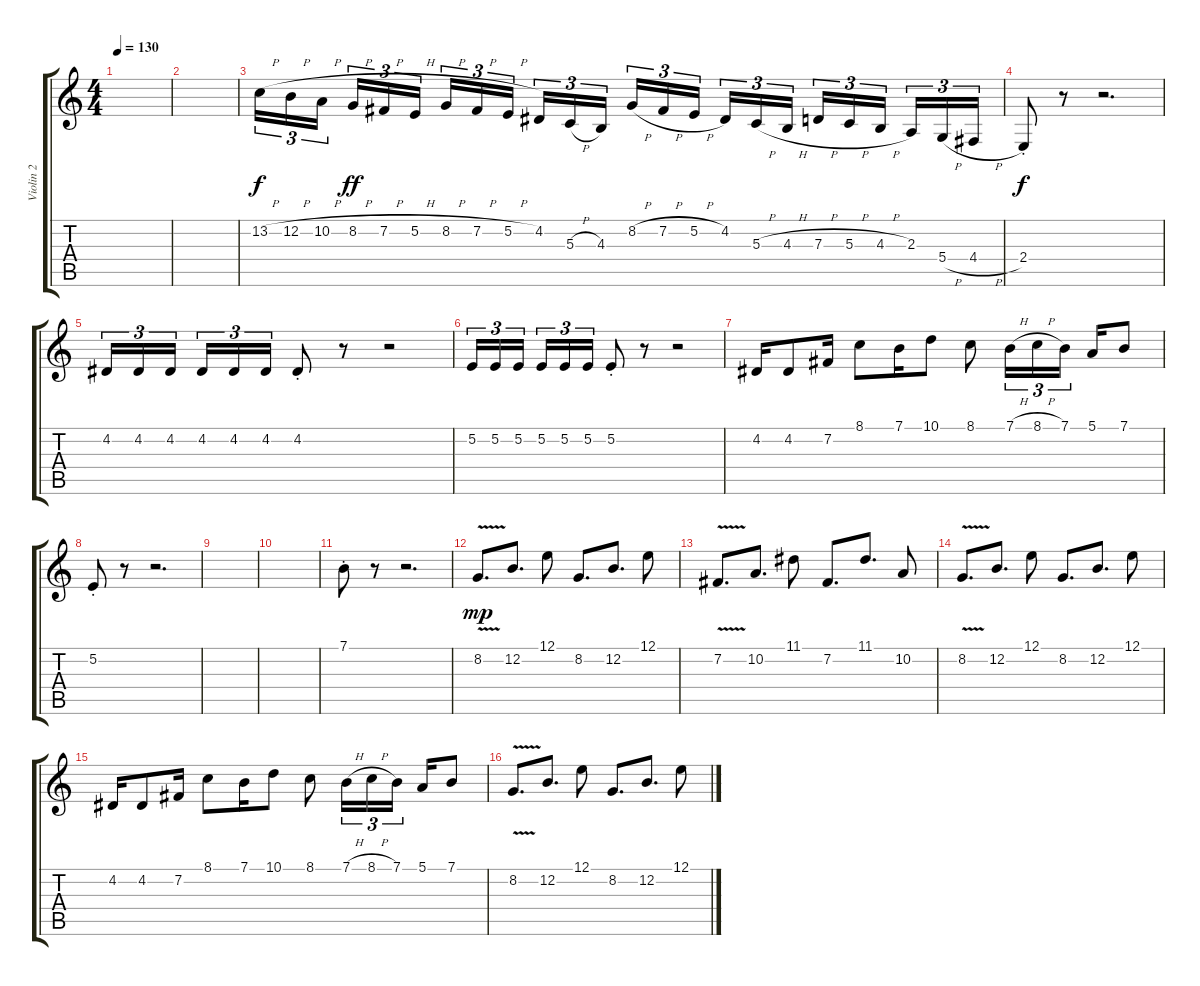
\track ("Violin 2" "Violin 2") {instrument violin}
\staff {score tabs}
\tuning (E4 B3 G3 D3 A2 E2) {hide}
\ts (4 4)
\tempo 130
\clef g2
\ks c
|
|
13.2{h}.16{tu (3 2)} 12.2{h}.16{tu (3 2)} 10.2{h}.16{tu (3 2) beam splitsecondary} 8.2{h}.16{tu (3 2) dy ff} 7.2{h}.16{tu (3 2)} 5.2{h}.16{tu (3 2)} 8.2{h}.16{tu (3 2)} 7.2{h}.16{tu (3 2)} 5.2{h}.16{tu (3 2) beam splitsecondary} 4.2.16{tu (3 2)} 5.3{h}.16{tu (3 2)} 4.3.16{tu (3 2)} 8.2{h}.16{tu (3 2)} 7.2{h}.16{tu (3 2)} 5.2{h}.16{tu (3 2) beam splitsecondary} 4.2.16{tu (3 2)} 5.3{h}.16{tu (3 2)} 4.3{h}.16{tu (3 2)} 7.3{h}.16{tu (3 2)} 5.3{h}.16{tu (3 2)} 4.3{h}.16{tu (3 2) beam splitsecondary} 2.3.16{tu (3 2)} 5.4{h}.16{tu (3 2)} 4.4{h}.16{tu (3 2)} |
2.4{st}.8{dy f} r.8 r.2{d} |
4.2.16{tu (3 2)} 4.2.16{tu (3 2)} 4.2.16{tu (3 2) beam splitsecondary} 4.2.16{tu (3 2)} 4.2.16{tu (3 2)} 4.2.16{tu (3 2)} 4.2{st}.8 r.8 r.2 |
5.2.16{tu (3 2)} 5.2.16{tu (3 2)} 5.2.16{tu (3 2) beam splitsecondary} 5.2.16{tu (3 2)} 5.2.16{tu (3 2)} 5.2.16{tu (3 2)} 5.2{st}.8 r.8 r.2 |
4.2.16 4.2.8 7.2.16 8.1.8 7.1.16 10.1.8 8.1.8 7.1{h}.16{tu (3 2)} 8.1{h}.16{tu (3 2)} 7.1.16{tu (3 2) beam splitsecondary} 5.1.16 7.1.8 |
5.2{st}.8 r.8 r.2{d} |
|
|
7.1{st}.8 r.8 r.2{d} |
8.2{v}.8{d dy mp} 12.2.8{d} 12.1.8 8.2.8{d} 12.2.8{d} 12.1.8 |
7.2{v}.8{d} 10.2.8{d} 11.1.8 7.2.8{d} 11.1.8{d} 10.2.8 |
8.2{v}.8{d} 12.2.8{d} 12.1.8 8.2.8{d} 12.2.8{d} 12.1.8 |
4.2.16 4.2.8 7.2.16 8.1.8 7.1.16 10.1.8 8.1.8 7.1{h}.16{tu (3 2)} 8.1{h}.16{tu (3 2)} 7.1.16{tu (3 2) beam splitsecondary} 5.1.16 7.1.8 |
8.2{v}.8{d} 12.2.8{d} 12.1.8 8.2.8{d} 12.2.8{d} 12.1.8
